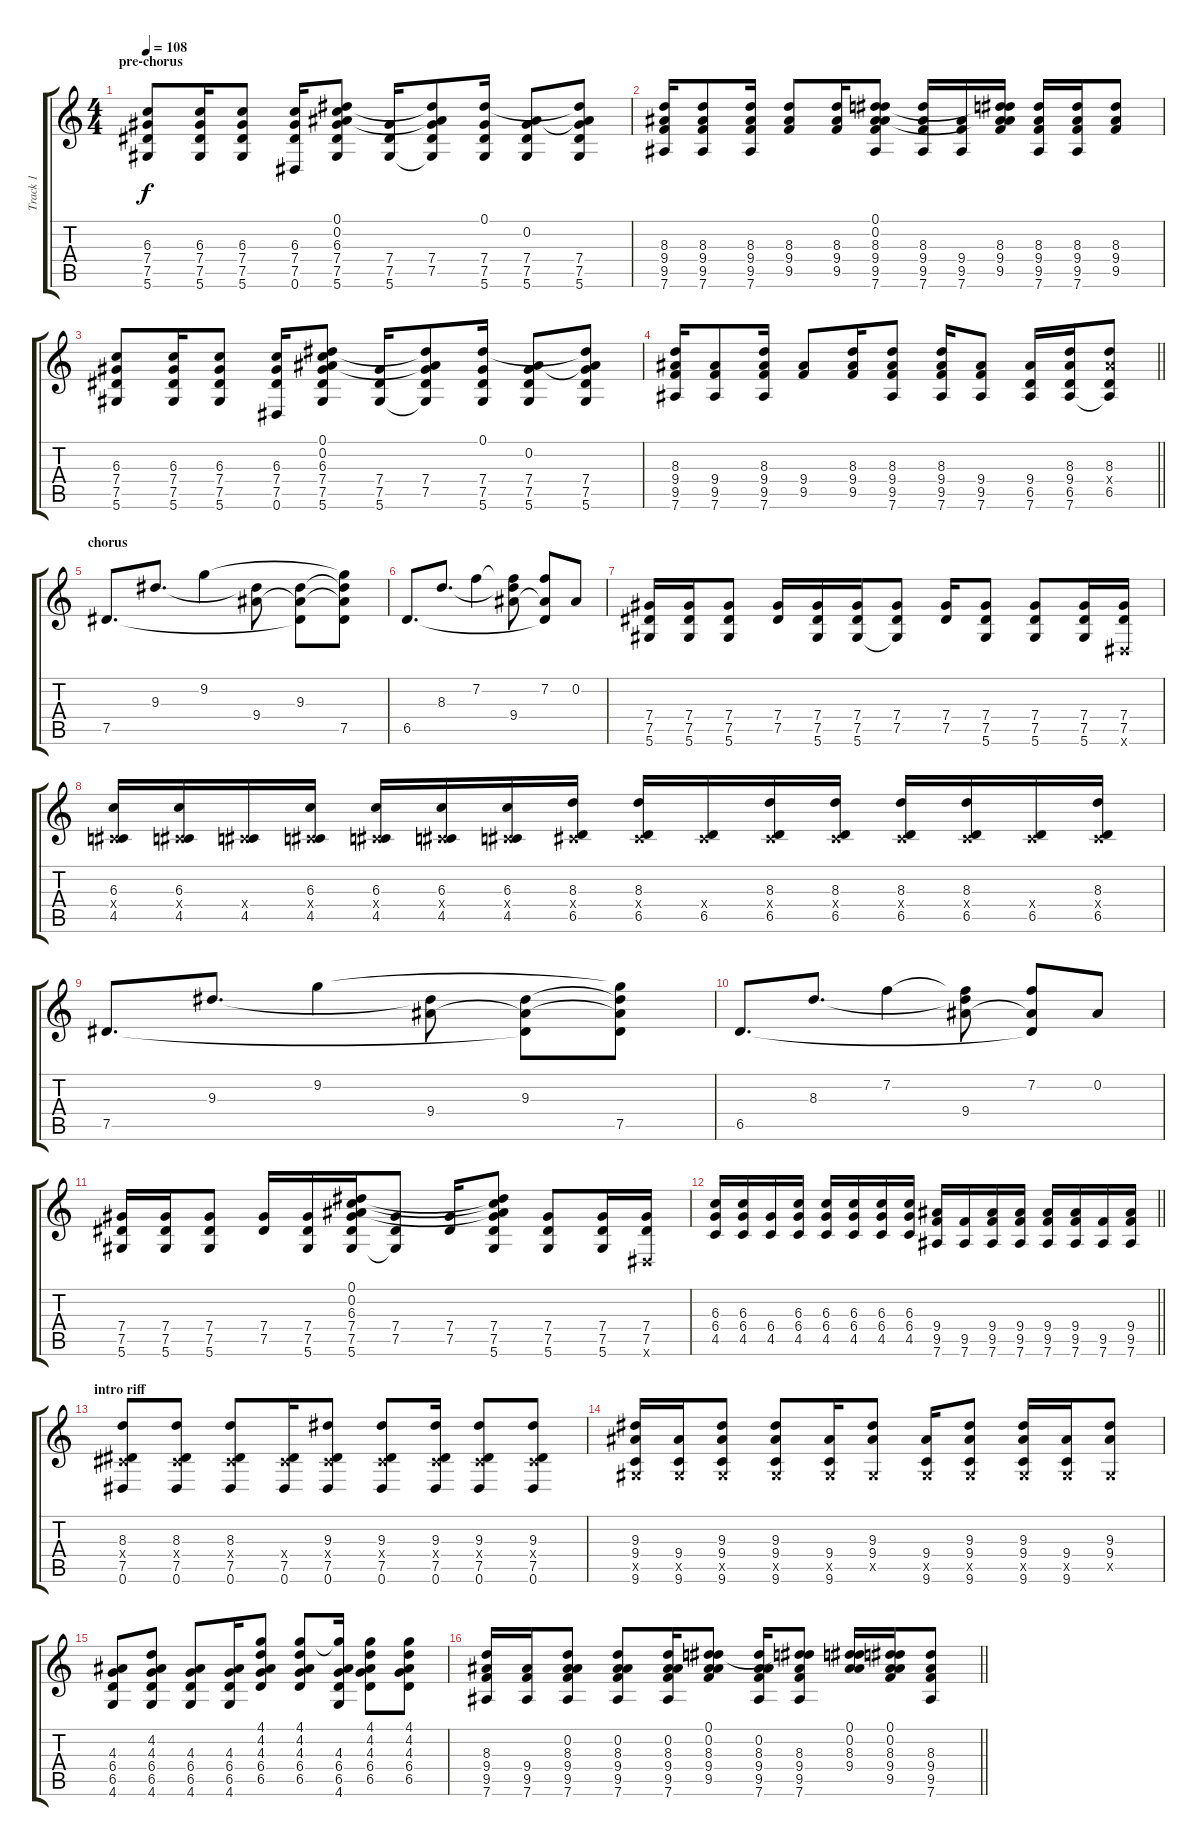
\track ("Track 1" "Track 1") {instrument overdrivenguitar}
\staff {score tabs}
\tuning (Eb4 Bb3 Gb3 Db3 Ab2 Eb2) {hide}
\ts (4 4)
\section ("" "pre-chorus")
\tempo 108
\clef g2
\ks c
(6.3 7.4 7.5 5.6).8{dy f} (6.3 7.4 7.5 5.6).16 (6.3 7.4 7.5 5.6).8 (6.3 7.4 7.5 0.6).16 (0.1 0.2 6.3 7.4 7.5 5.6).8 (7.4 7.5 5.6).16 (0.1{t} 0.2{t} 7.4 7.5 5.6{t}).8 (0.1 7.4 7.5 5.6).16 (0.2 7.4 7.5 5.6).8 (0.1{t} 0.2{t} 7.4 7.5 5.6).8 |
(8.3 9.4 9.5 7.6).16 (8.3 9.4 9.5 7.6).8 (8.3 9.4 9.5 7.6).16 (8.3 9.4 9.5).8 (8.3 9.4 9.5).16 (0.1 0.2 8.3 9.4 9.5 7.6).8 (8.3 9.4 9.5 7.6).16 (9.4 9.5 7.6).16 (0.1{t} 0.2{t} 8.3 9.4 9.5).16 (8.3 9.4 9.5 7.6).16 (8.3 9.4 9.5 7.6).16 (8.3 9.4 9.5).8 |
(6.3 7.4 7.5 5.6).8 (6.3 7.4 7.5 5.6).16 (6.3 7.4 7.5 5.6).8 (6.3 7.4 7.5 0.6).16 (0.1 0.2 6.3 7.4 7.5 5.6).8 (7.4 7.5 5.6).16 (0.1{t} 0.2{t} 7.4 7.5 5.6{t}).8 (0.1 7.4 7.5 5.6).16 (0.2 7.4 7.5 5.6).8 (0.1{t} 0.2{t} 7.4 7.5 5.6).8 |
\barLineRight lightlight
(8.3 9.4 9.5 7.6).16 (9.4 9.5 7.6).8 (8.3 9.4 9.5 7.6).16 (9.4 9.5).8 (8.3 9.4 9.5).16 (8.3 9.4 9.5 7.6).8 (8.3 9.4 9.5 7.6).16 (9.4 9.5 7.6).8 (9.4 6.5 7.6).16 (8.3 9.4 6.5 7.6).16 (8.3 9.4{x} 6.5 7.6{t}).8 |
\section ("" "chorus")
7.5.8{d} 9.3.8{d} 9.2.4 (9.3{t} 9.4).8 (9.3 9.4{t} 7.5{t}).8 (9.2{t} 9.3{t} 9.4{t} 7.5).8 |
6.5.8{d} 8.3.8{d} 7.2.4 (7.2{t} 8.3{t} 9.4).8 (7.2 9.4{t} 6.5{t}).8 0.2.8 |
(7.4 7.5 5.6).16 (7.4 7.5 5.6).16 (7.4 7.5 5.6).8 (7.4 7.5).16 (7.4 7.5 5.6).16 (7.4 7.5 5.6).16 (7.4 7.5 5.6{t}).8 (7.4 7.5).16 (7.4 7.5 5.6).8 (7.4 7.5 5.6).8 (7.4 7.5 5.6).16 (7.4 7.5 0.6{x}).16 |
(6.3 0.4{x} 4.5).16 (6.3 0.4{x} 4.5).16 (0.4{x} 4.5).16 (6.3 0.4{x} 4.5).16 (6.3 0.4{x} 4.5).16 (6.3 0.4{x} 4.5).16 (6.3 0.4{x} 4.5).16 (8.3 0.4{x} 6.5).16 (8.3 0.4{x} 6.5).16 (0.4{x} 6.5).16 (8.3 0.4{x} 6.5).16 (8.3 0.4{x} 6.5).16 (8.3 0.4{x} 6.5).16 (8.3 0.4{x} 6.5).16 (0.4{x} 6.5).16 (8.3 0.4{x} 6.5).16 |
7.5.8{d} 9.3.8{d} 9.2.4 (9.3{t} 9.4).8 (9.3 9.4{t} 7.5{t}).8 (9.2{t} 9.3{t} 9.4{t} 7.5).8 |
6.5.8{d} 8.3.8{d} 7.2.4 (7.2{t} 8.3{t} 9.4).8 (7.2 9.4{t} 6.5{t}).8 0.2.8 |
(7.4 7.5 5.6).16 (7.4 7.5 5.6).16 (7.4 7.5 5.6).8 (7.4 7.5).16 (7.4 7.5 5.6).16 (0.1 0.2 6.3 7.4 7.5 5.6).16 (7.4 7.5 5.6{t}).8 (7.4 7.5).16 (0.1{t} 0.2{t} 6.3{t} 7.4 7.5 5.6).8 (7.4 7.5 5.6).8 (7.4 7.5 5.6).16 (7.4 7.5 0.6{x}).16 |
\barLineRight lightlight
(6.3 6.4 4.5).16 (6.3 6.4 4.5).16 (6.4 4.5).16 (6.3 6.4 4.5).16 (6.3 6.4 4.5).16 (6.3 6.4 4.5).16 (6.3 6.4 4.5).16 (6.3 6.4 4.5).16 (9.4 9.5 7.6).16 (9.5 7.6).16 (9.4 9.5 7.6).16 (9.4 9.5 7.6).16 (9.4 9.5 7.6).16 (9.4 9.5 7.6).16 (9.5 7.6).16 (9.4 9.5 7.6).16 |
\section ("" "intro riff")
(8.3 0.4{x} 7.5 0.6).8 (8.3 0.4{x} 7.5 0.6).8 (8.3 0.4{x} 7.5 0.6).8 (0.4{x} 7.5 0.6).16 (9.3 0.4{x} 7.5 0.6).8 (9.3 0.4{x} 7.5 0.6).8 (9.3 0.4{x} 7.5 0.6).16 (9.3 0.4{x} 7.5 0.6).8 (9.3 0.4{x} 7.5 0.6).8 |
(9.3 9.4 0.5{x} 9.6).16 (9.4 0.5{x} 9.6).16 (9.3 9.4 0.5{x} 9.6).8 (9.3 9.4 0.5{x} 9.6).8 (9.4 0.5{x} 9.6).16 (9.3 9.4 0.5{x}).8 (9.4 0.5{x} 9.6).16 (9.3 9.4 0.5{x} 9.6).8 (9.3 9.4 0.5{x} 9.6).16 (9.4 0.5{x} 9.6).16 (9.3 9.4 0.5{x}).8 |
(4.3 6.4 6.5 4.6).8 (4.2 4.3 6.4 6.5 4.6).8 (4.3 6.4 6.5 4.6).8 (4.3 6.4 6.5 4.6).16 (4.1 4.2 4.3 6.4 6.5).8 (4.1 4.2 4.3 6.4 6.5).8 (4.1{t} 4.3 6.4 6.5 4.6).16 (4.1 4.2 4.3 6.4 6.5).8 (4.1 4.2 4.3 6.4 6.5).8 |
\barLineRight lightlight
(8.3 9.4 9.5 7.6).16 (9.4 9.5 7.6).16 (0.2 8.3 9.4 9.5 7.6).8 (0.2 8.3 9.4 9.5 7.6).8 (0.2 8.3 9.4 9.5 7.6).16 (0.1 0.2 8.3 9.4 9.5).8 (0.2 8.3 9.4 9.5 7.6).16 (0.1{t} 8.3 9.4 9.5 7.6).8 (0.1 0.2 8.3 9.4).16 (0.1 0.2 8.3 9.4 9.5).16 (8.3 9.4 9.5 7.6).8
